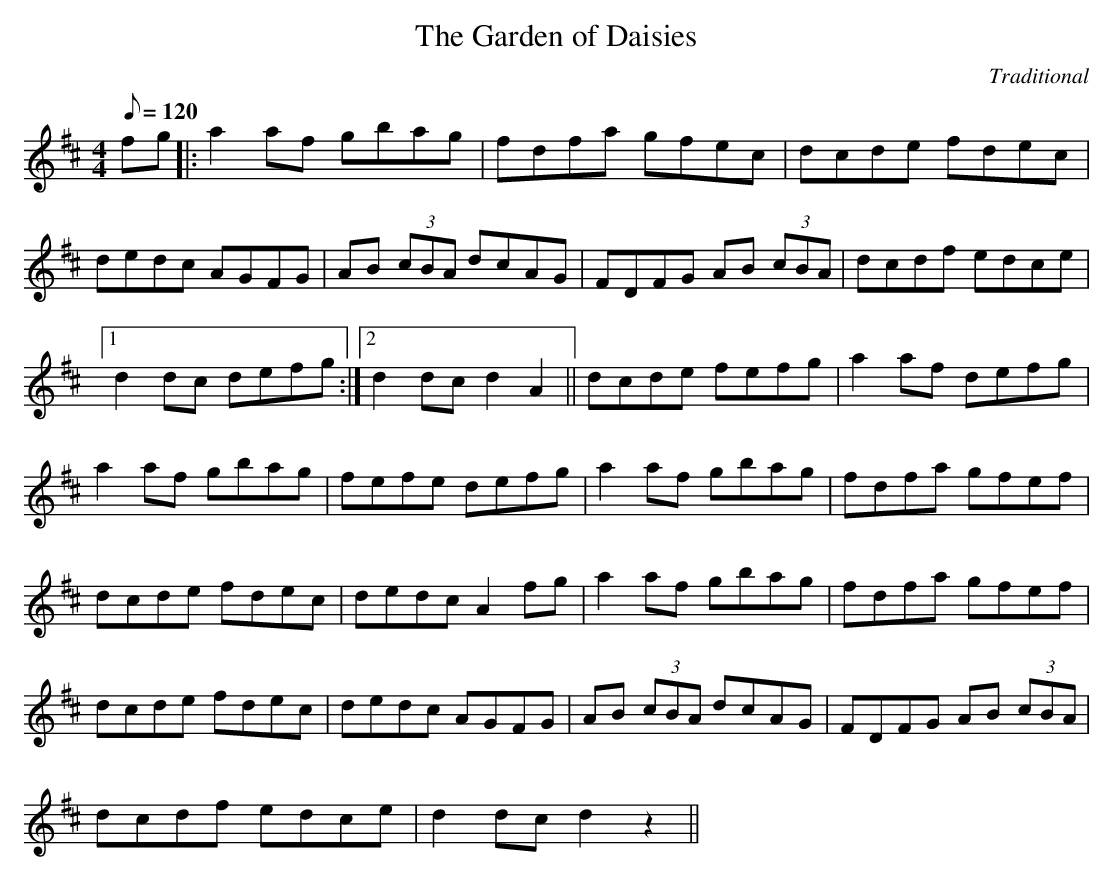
X:1
T:The Garden of Daisies
M:4/4
L:1/8
Q:120     %Tempo
C:Traditional
K:D
fg |:a2 af gbag |fdfa gfec |dcde fdec |
dedc AGFG |AB (3cBA dcAG |FDFG AB (3cBA |dcdf edce |1
d2 dc defg :|2d2 dc d2A2 ||dcde fefg |a2 af defg |
a2 af gbag |fefe defg |a2 af gbag |fdfa gfef |
dcde fdec |dedc A2 fg |a2 af gbag |fdfa gfef |
dcde fdec |dedc AGFG |AB (3cBA dcAG |FDFG AB (3cBA |
dcdf edce |d2 dc d2 z2 ||
